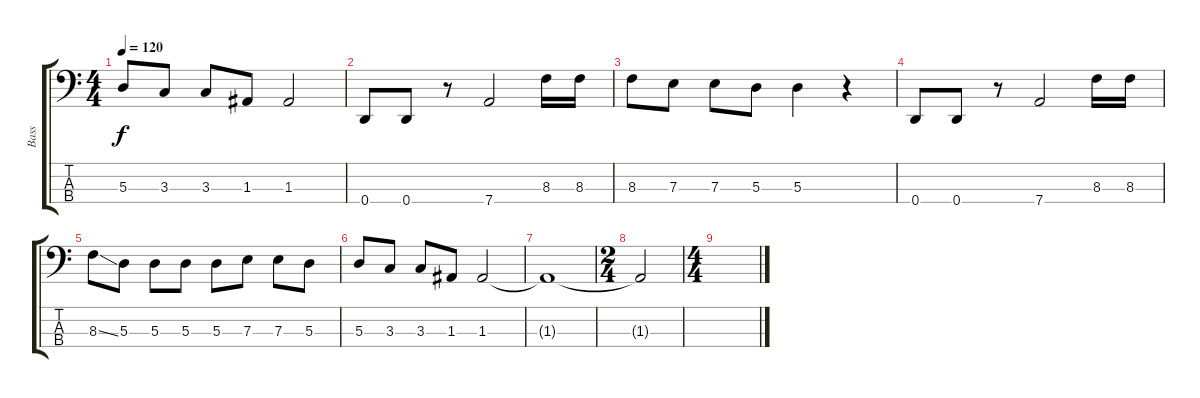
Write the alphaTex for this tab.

\track ("Bass" "Bass") {instrument electricbassfinger}
\staff {score tabs}
\tuning (G2 D2 A1 D1) {hide}
\ts (4 4)
\tempo 120
\clef f4
\ks c
5.3.8{dy f} 3.3.8 3.3.8 1.3.8 1.3.2 |
0.4.8 0.4.8 r.8 7.4.2 8.3.16 8.3.16 |
8.3.8 7.3.8 7.3.8 5.3.8 5.3.4 r.4 |
0.4.8 0.4.8 r.8 7.4.2 8.3.16 8.3.16 |
8.3{ss}.8 5.3.8 5.3.8 5.3.8 5.3.8 7.3.8 7.3.8 5.3.8 |
5.3.8 3.3.8 3.3.8 1.3.8 1.3.2 |
1.3{t}.1 |
\ts (2 4)
1.3{t}.2 |
\ts (4 4)
